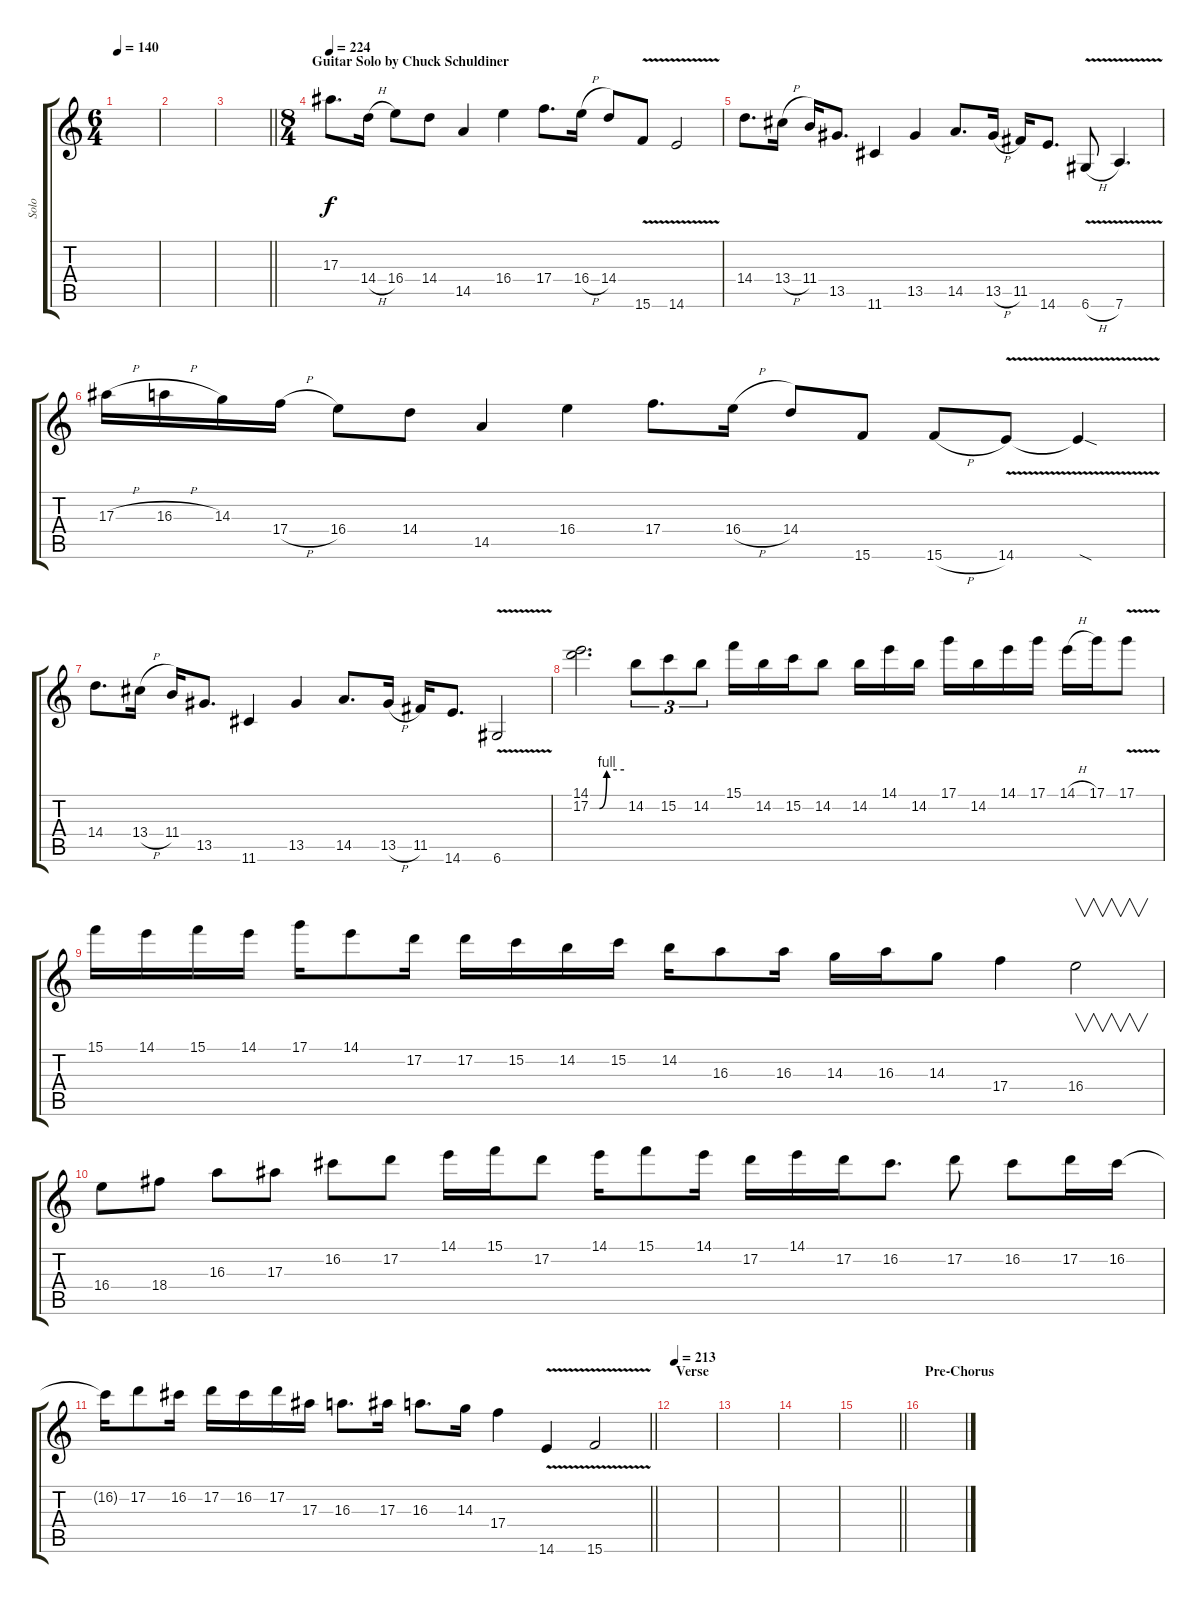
\track ("Solo" "Solo") {instrument distortionguitar}
\staff {score tabs}
\tuning (D4 A3 F3 C3 G2 D2) {hide}
\ts (6 4)
\tempo 140
\clef g2
\ks c
|
|
\barLineRight lightlight
|
\ts (8 4)
\section ("" "Guitar Solo by Chuck Schuldiner")
\tempo 224
17.3.8{d} 14.4{h}.16 16.4.8 14.4.8 14.5.4 16.4.4 17.4.8{d} 16.4{h}.16 14.4.8 15.6{v}.8 14.6{v}.2 |
14.4.8{d} 13.4{h}.16 11.4.16 13.5.8{d} 11.6.4 13.5.4 14.5.8{d} 13.5{h}.16 11.5.16 14.6.8{d} 6.6{v h}.8 7.6{v}.4{d} |
17.3{h}.16 16.3{h}.16 14.3.16 17.4{h}.16 16.4.8 14.4.8 14.5.4 16.4.4 17.4.8{d} 16.4{h}.16 14.4.8 15.6.8 15.6{h}.8 14.6{v}.8 14.6{sod t}.4 |
14.4.8{d} 13.4{h}.16 11.4.16 13.5.8{d} 11.6.4 13.5.4 14.5.8{d} 13.5{h}.16 11.5.16 14.6.8{d} 6.6{v}.2 |
(14.1 17.2{be (custom 0 0 16 0 29 4 60 4)}).2{d} 14.2.8{tu (3 2)} 15.2.8{tu (3 2)} 14.2.8{tu (3 2)} 15.1.16 14.2.16 15.2.16 14.2.8 14.2.16 14.1.16 14.2.16 17.1.16 14.2.16 14.1.16 17.1.16 14.1{h}.16 17.1.16 17.1{v}.8 |
15.1.16 14.1.16 15.1.16 14.1.16 17.1.16 14.1.8 17.2.16 17.2.16 15.2.16 14.2.16 15.2.16 14.2.16 16.3.8 16.3.16 14.3.16 16.3.16 14.3.8 17.4.4 16.4.2{v} |
16.4.8 18.4.8 16.3.8 17.3.8 16.2.8 17.2.8 14.1.16 15.1.16 17.2.8 14.1.16 15.1.8 14.1.16 17.2.16 14.1.16 17.2.16 16.2.8{d} 17.2.8 16.2.8 17.2.16 16.2.16 |
\barLineRight lightlight
16.2{t}.16 17.2.8 16.2.16 17.2.16 16.2.16 17.2.16 17.3.16 16.3.8{d} 17.3.16 16.3.8{d} 14.3.16 17.4.4 14.6{v}.4 15.6{v}.2 |
\section ("" "Verse")
\tempo 213
|
|
|
\barLineRight lightlight
|
\section ("" "Pre-Chorus")
